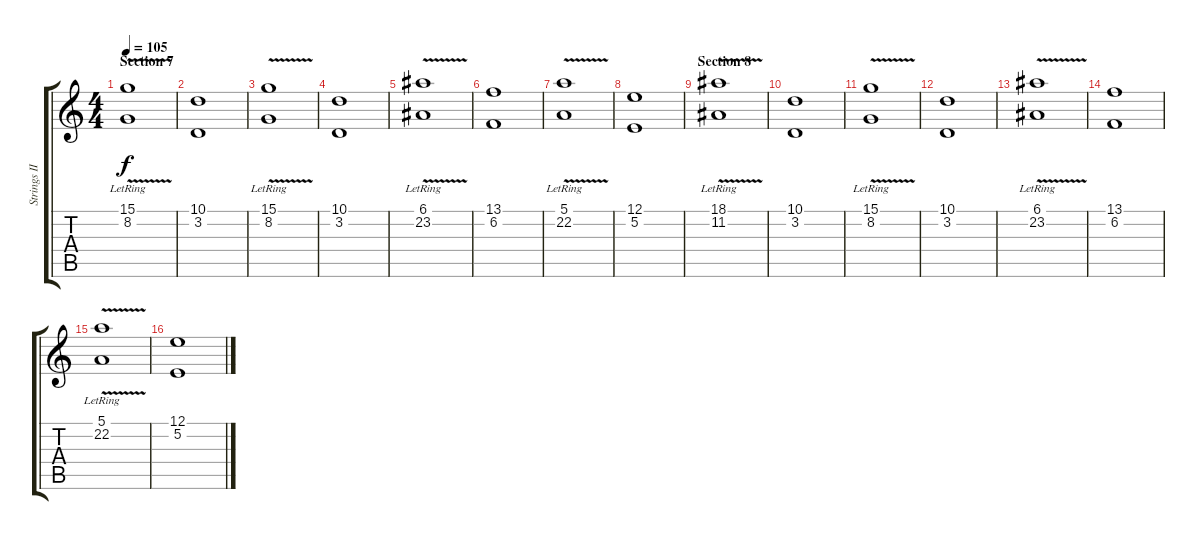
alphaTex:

\track ("Strings II" "Strings II") {instrument tremolostrings}
\staff {score tabs}
\tuning (E4 B3 G3 D3 A2 E2) {hide}
\ts (4 4)
\section ("" "Section 7")
\tempo 105
\clef g2
\ks c
(15.1{v lr} 8.2{v lr}).1{dy f} |
(10.1 3.2).1 |
(15.1{v lr} 8.2{v lr}).1 |
(10.1 3.2).1 |
(6.1{v lr} 23.2{v lr}).1 |
(13.1 6.2).1 |
(5.1{v lr} 22.2{v lr}).1 |
(12.1 5.2).1 |
\section ("" "Section 8")
(18.1{v lr} 11.2{v lr}).1{volume 7} |
(10.1 3.2).1 |
(15.1{v lr} 8.2{v lr}).1 |
(10.1 3.2).1 |
(6.1{v lr} 23.2{v lr}).1 |
(13.1 6.2).1 |
(5.1{v lr} 22.2{v lr}).1 |
(12.1 5.2).1
